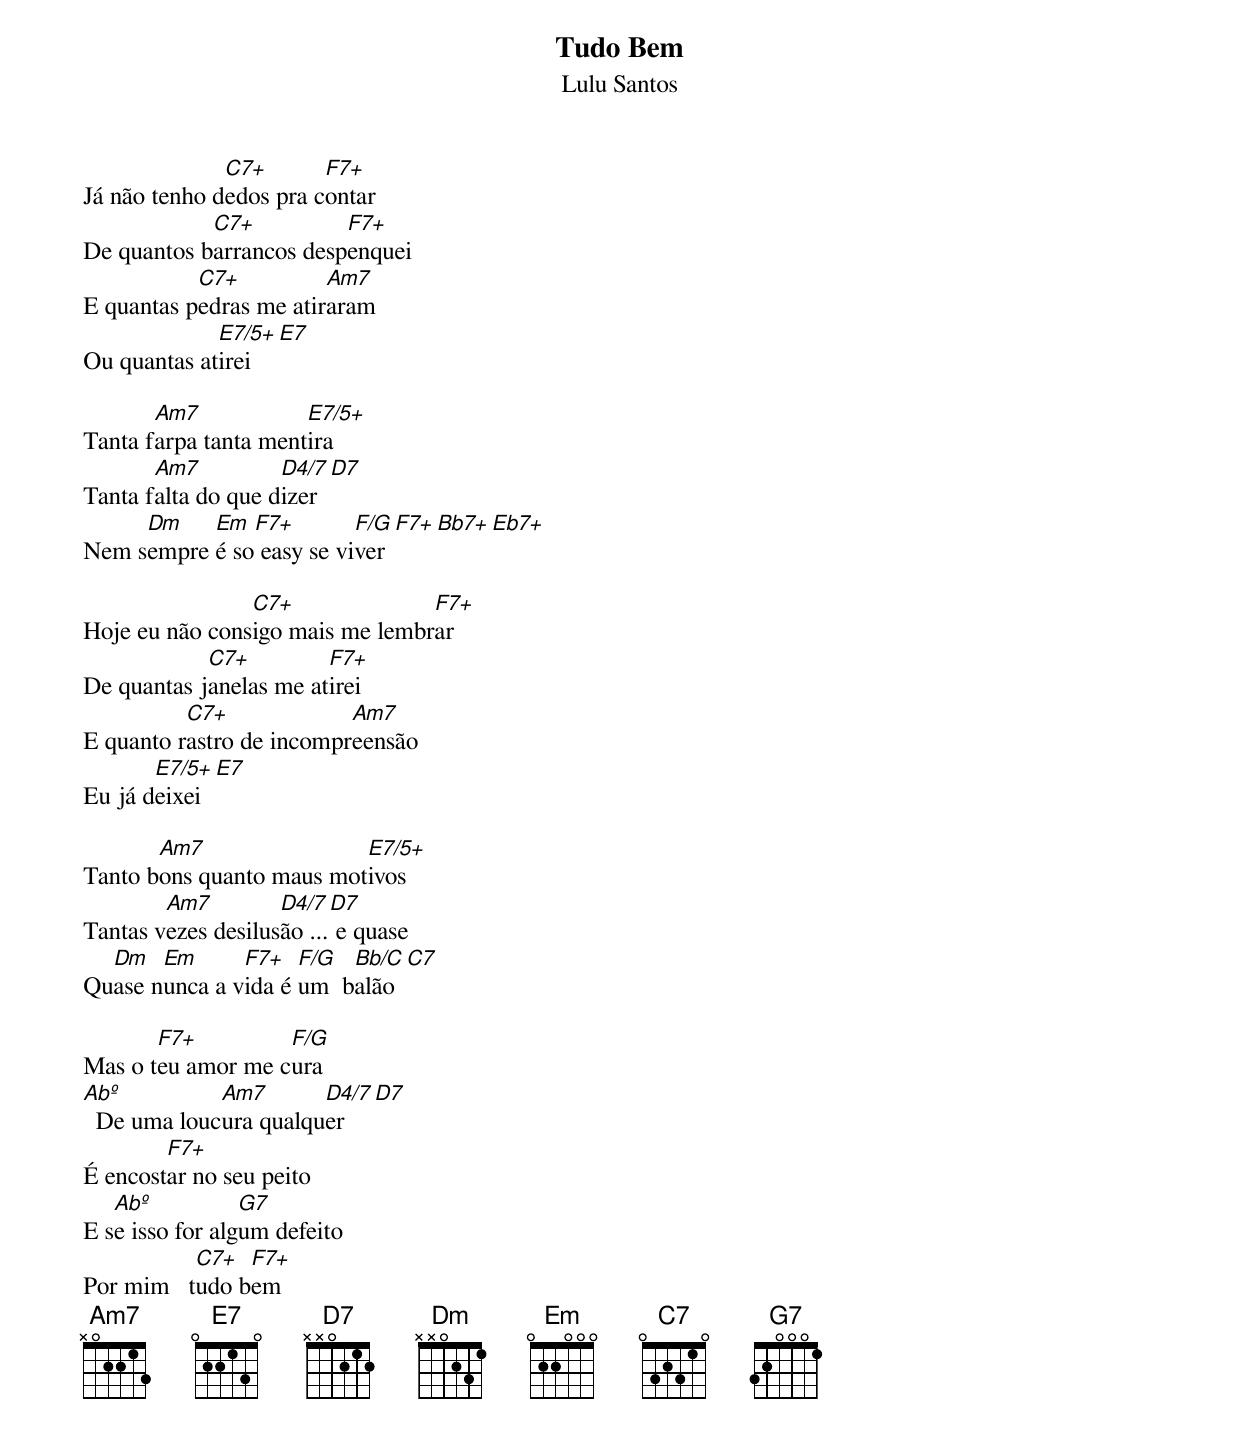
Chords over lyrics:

Tudo Bem
Lulu Santos

              C7+       F7+
Já não tenho dedos pra contar
            C7+          F7+
De quantos barrancos despenquei
           C7+          Am7
E quantas pedras me atiraram
             E7/5+  E7
Ou quantas atirei

       Am7            E7/5+
Tanta farpa tanta mentira
       Am7          D4/7  D7
Tanta falta do que dizer
     Dm    Em  F7+        F/G  F7+  Bb7+  Eb7+
Nem sempre é so easy se viver

                C7+              F7+
Hoje eu não consigo mais me lembrar
            C7+         F7+
De quantas janelas me atirei
          C7+             Am7
E quanto rastro de incompreensão
       E7/5+  E7
Eu já deixei

       Am7                E7/5+
Tanto bons quanto maus motivos
        Am7         D4/7  D7
Tantas vezes desilusão ... e quase
  Dm   Em      F7+   F/G  Bb/C  C7
Quase nunca a vida é um  balão

       F7+         F/G
Mas o teu amor me cura
Abº          Am7       D4/7  D7
  De uma loucura qualquer
        F7+
É encostar no seu peito
   Abº           G7
E se isso for algum defeito
           C7+  F7+
Por mim   tudo bem
